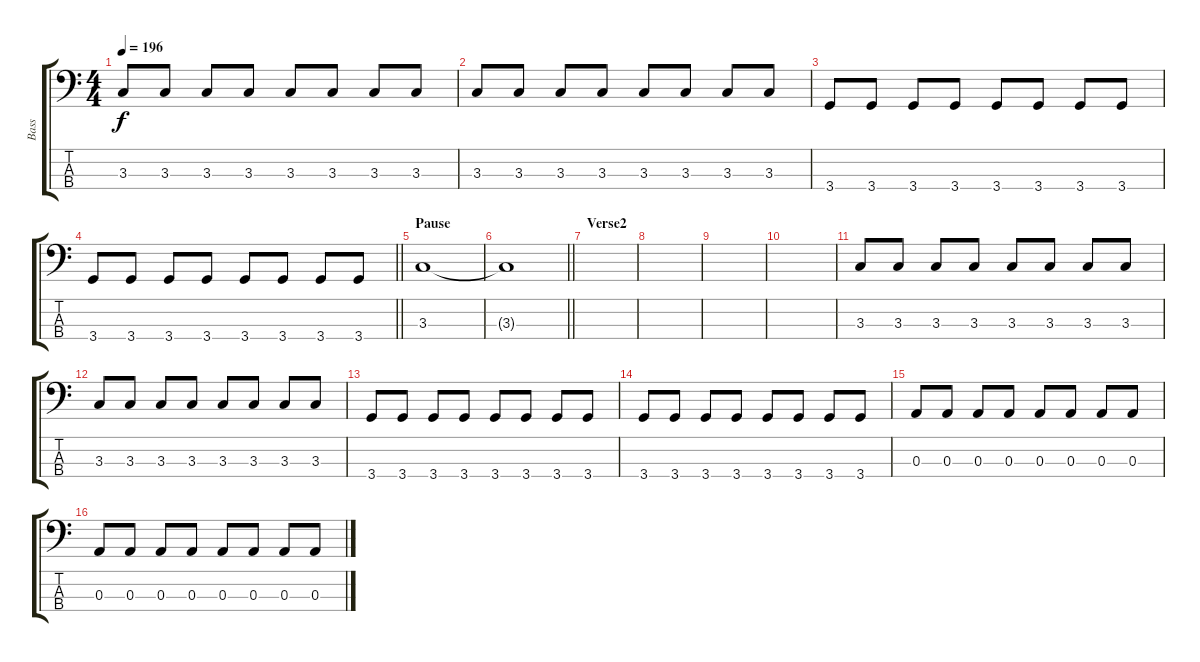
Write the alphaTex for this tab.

\track ("Bass" "Bass") {instrument electricbassfinger}
\staff {score tabs}
\tuning (G2 D2 A1 E1) {hide}
\ts (4 4)
\tempo 196
\clef f4
\ks c
3.3.8{dy f} 3.3.8 3.3.8 3.3.8 3.3.8 3.3.8 3.3.8 3.3.8 |
3.3.8 3.3.8 3.3.8 3.3.8 3.3.8 3.3.8 3.3.8 3.3.8 |
3.4.8 3.4.8 3.4.8 3.4.8 3.4.8 3.4.8 3.4.8 3.4.8 |
\barLineRight lightlight
3.4.8 3.4.8 3.4.8 3.4.8 3.4.8 3.4.8 3.4.8 3.4.8 |
\section ("" "Pause")
3.3.1 |
\barLineRight lightlight
3.3{t}.1 |
\section ("" "Verse2")
|
|
|
|
3.3.8 3.3.8 3.3.8 3.3.8 3.3.8 3.3.8 3.3.8 3.3.8 |
3.3.8 3.3.8 3.3.8 3.3.8 3.3.8 3.3.8 3.3.8 3.3.8 |
3.4.8 3.4.8 3.4.8 3.4.8 3.4.8 3.4.8 3.4.8 3.4.8 |
3.4.8 3.4.8 3.4.8 3.4.8 3.4.8 3.4.8 3.4.8 3.4.8 |
0.3.8 0.3.8 0.3.8 0.3.8 0.3.8 0.3.8 0.3.8 0.3.8 |
0.3.8 0.3.8 0.3.8 0.3.8 0.3.8 0.3.8 0.3.8 0.3.8
